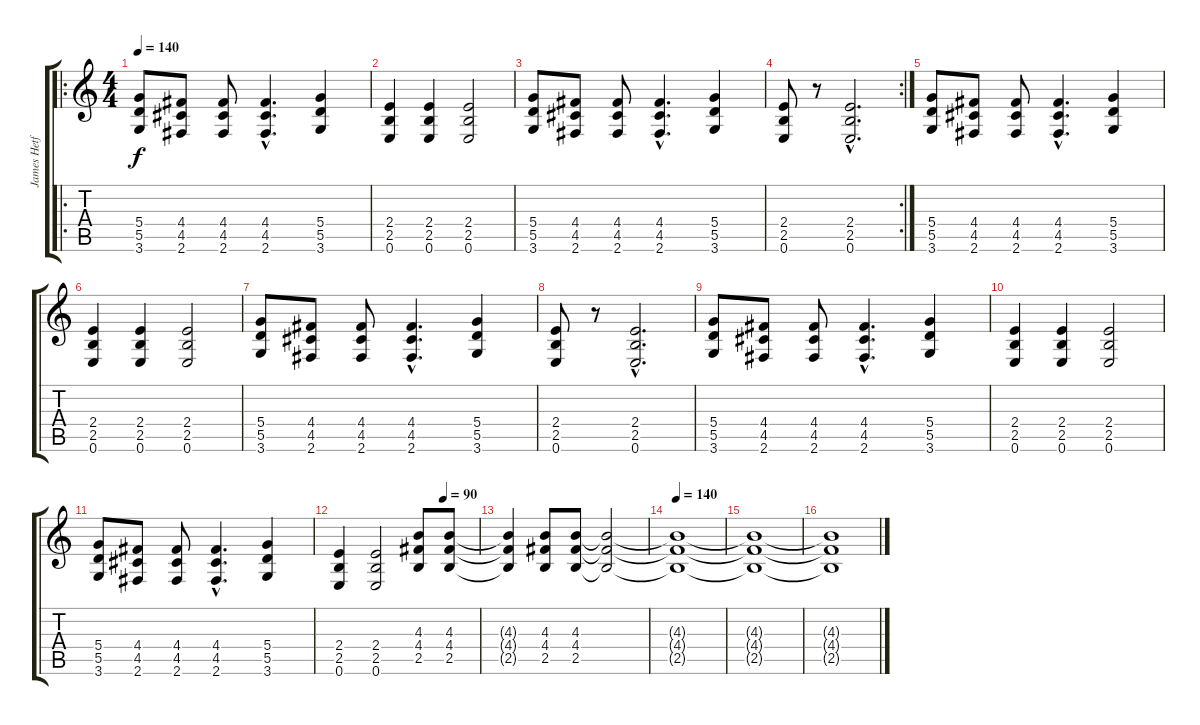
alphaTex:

\track ("James Hetfield  (guitar dist)" "James Hetf") {instrument distortionguitar}
\staff {score tabs}
\tuning (E4 B3 G3 D3 A2 E2) {hide}
\ro
\ts (4 4)
\tempo 140
\clef g2
\ks c
(5.4 5.5 3.6).8{dy f} (4.4 4.5 2.6).8 (4.4 4.5 2.6).8 (4.4{hac} 4.5{hac} 2.6{hac}).4{d} (5.4 5.5 3.6).4 |
(2.4 2.5 0.6).4 (2.4 2.5 0.6).4 (2.4 2.5 0.6).2 |
(5.4 5.5 3.6).8 (4.4 4.5 2.6).8 (4.4 4.5 2.6).8 (4.4{hac} 4.5{hac} 2.6{hac}).4{d} (5.4 5.5 3.6).4 |
\rc 2
(2.4 2.5 0.6).8 r.8 (2.4{hac} 2.5{hac} 0.6{hac}).2{d} |
(5.4 5.5 3.6).8 (4.4 4.5 2.6).8 (4.4 4.5 2.6).8 (4.4{hac} 4.5{hac} 2.6{hac}).4{d} (5.4 5.5 3.6).4 |
(2.4 2.5 0.6).4 (2.4 2.5 0.6).4 (2.4 2.5 0.6).2 |
(5.4 5.5 3.6).8 (4.4 4.5 2.6).8 (4.4 4.5 2.6).8 (4.4{hac} 4.5{hac} 2.6{hac}).4{d} (5.4 5.5 3.6).4 |
(2.4 2.5 0.6).8 r.8 (2.4{hac} 2.5{hac} 0.6{hac}).2{d} |
(5.4 5.5 3.6).8 (4.4 4.5 2.6).8 (4.4 4.5 2.6).8 (4.4{hac} 4.5{hac} 2.6{hac}).4{d} (5.4 5.5 3.6).4 |
(2.4 2.5 0.6).4 (2.4 2.5 0.6).4 (2.4 2.5 0.6).2 |
(5.4 5.5 3.6).8 (4.4 4.5 2.6).8 (4.4 4.5 2.6).8 (4.4{hac} 4.5{hac} 2.6{hac}).4{d} (5.4 5.5 3.6).4 |
\tempo (90 0.75)
(2.4 2.5 0.6).4 (2.4 2.5 0.6).2 (4.3 4.4 2.5).8 (4.3 4.4 2.5).8 |
(4.3{t} 4.4{t} 2.5{t}).4 (4.3 4.4 2.5).8 (4.3 4.4 2.5).8 (4.3{t} 4.4{t} 2.5{t}).2 |
\tempo 140
(4.3{t} 4.4{t} 2.5{t}).1{volume 11} |
(4.3{t} 4.4{t} 2.5{t}).1 |
(4.3{t} 4.4{t} 2.5{t}).1{volume 6}
